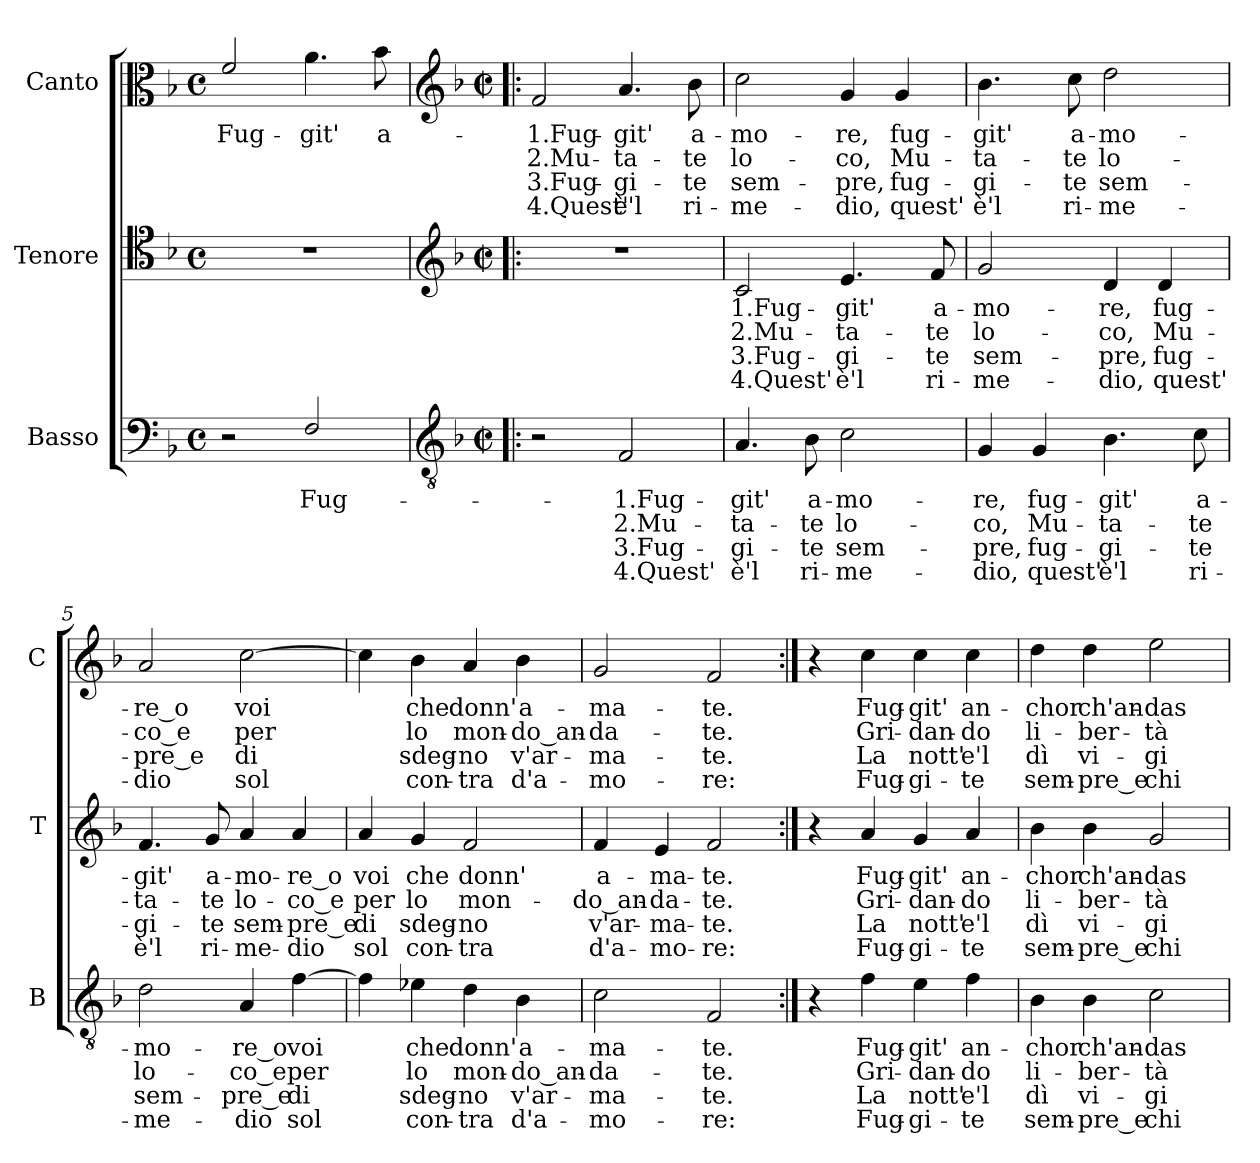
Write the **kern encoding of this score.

**kern	**text	**text	**text	**text	**kern	**text	**text	**text	**text	**kern	**text	**text	**text	**text
*part3	*part3	*part3	*part3	*part3	*part2	*part2	*part2	*part2	*part2	*part1	*part1	*part1	*part1	*part1
*staff3	*staff3	*staff3	*staff3	*staff3	*staff2	*staff2	*staff2	*staff2	*staff2	*staff1	*staff1	*staff1	*staff1	*staff1
*I"Basso	*	*	*	*	*I"Tenore	*	*	*	*	*I"Canto	*	*	*	*
*I'B	*	*	*	*	*I'T	*	*	*	*	*I'C	*	*	*	*
*clefF4	*	*	*	*	*clefC4	*	*	*	*	*clefC3	*	*	*	*
*k[b-]	*	*	*	*	*k[b-]	*	*	*	*	*k[b-]	*	*	*	*
*F:	*	*	*	*	*F:	*	*	*	*	*F:	*	*	*	*
*M4/4	*	*	*	*	*M4/4	*	*	*	*	*M4/4	*	*	*	*
*met(c)	*	*	*	*	*met(c)	*	*	*	*	*met(c)	*	*	*	*
=1	=1	=1	=1	=1	=1	=1	=1	=1	=1	=1	=1	=1	=1	=1
!	!	!	!	!	!	!	!	!	!	!LO:N:head=open	!	!	!	!
2r	.	.	.	.	1r	.	.	.	.	2f/	Fug-	.	.	.
!LO:N:head=open	!	!	!	!	!	!	!	!	!	!LO:N:head=solid	!	!	!	!
2F/	Fug-	.	.	.	.	.	.	.	.	4.a\	-git'	.	.	.
!	!	!	!	!	!	!	!	!	!	!LO:N:head=solid	!	!	!	!
.	.	.	.	.	.	.	.	.	.	8b-\	a-	.	.	.
=2!|:	=2!|:	=2!|:	=2!|:	=2!|:	=2!|:	=2!|:	=2!|:	=2!|:	=2!|:	=2!|:	=2!|:	=2!|:	=2!|:	=2!|:
*clefGv2	*	*	*	*	*clefG2	*	*	*	*	*clefG2	*	*	*	*
*k[b-]	*	*	*	*	*k[b-]	*	*	*	*	*k[b-]	*	*	*	*
*F:	*	*	*	*	*F:	*	*	*	*	*F:	*	*	*	*
*M2/2	*	*	*	*	*M2/2	*	*	*	*	*M2/2	*	*	*	*
*met(c|)	*	*	*	*	*met(c|)	*	*	*	*	*met(c|)	*	*	*	*
2r	.	.	.	.	1r	.	.	.	.	2f/	-1.Fug-	2.Mu-	3.Fug-	4.Quest'
2F/	-1.Fug-	2.Mu-	3.Fug-	4.Quest'	.	.	.	.	.	4.a/	-git'	-ta-	-gi-	è'l
.	.	.	.	.	.	.	.	.	.	8b-\	a-	-te	-te	ri-
=3	=3	=3	=3	=3	=3	=3	=3	=3	=3	=3	=3	=3	=3	=3
4.A/	-git'	-ta-	-gi-	è'l	2c/	1.Fug-	2.Mu-	3.Fug-	4.Quest'	2cc\	-mo-	lo-	sem-	-me-
8B-\	a-	-te	-te	ri-	.	.	.	.	.	.	.	.	.	.
2c\	-mo-	lo-	sem-	-me-	4.e/	-git'	-ta-	-gi-	è'l	4g/	-re,	-co,	-pre,	-dio,
.	.	.	.	.	.	.	.	.	.	4g/	fug-	Mu-	fug-	quest'
.	.	.	.	.	8f/	a-	-te	-te	ri-	.	.	.	.	.
!!LO:LB:g=z
=4	=4	=4	=4	=4	=4	=4	=4	=4	=4	=4	=4	=4	=4	=4
4G/	-re,	-co,	-pre,	-dio,	2g/	-mo-	lo-	sem-	-me-	4.b-\	-git'	-ta-	-gi-	è'l
4G/	fug-	Mu-	fug-	quest'	.	.	.	.	.	.	.	.	.	.
.	.	.	.	.	.	.	.	.	.	8cc\	a-	-te	-te	ri-
4.B-\	-git'	-ta-	-gi-	è'l	4d/	-re,	-co,	-pre,	-dio,	2dd\	-mo-	lo-	sem-	-me-
.	.	.	.	.	4d/	fug-	Mu-	fug-	quest'	.	.	.	.	.
8c\	a-	-te	-te	ri-	.	.	.	.	.	.	.	.	.	.
=5	=5	=5	=5	=5	=5	=5	=5	=5	=5	=5	=5	=5	=5	=5
2d\	-mo-	lo-	sem-	-me-	4.f/	-git'	-ta-	-gi-	è'l	2a/	-re_o	-co_e	-pre_e	-dio
.	.	.	.	.	8g/	a-	-te	-te	ri-	.	.	.	.	.
4A/	-re_o	-co_e	-pre_e	-dio	4a/	-mo-	lo-	sem-	-me-	[2cc\	voi	per	di	sol
[4f\	voi	per	di	sol	4a/	-re_o	-co_e	-pre_e	-dio	.	.	.	.	.
=6	=6	=6	=6	=6	=6	=6	=6	=6	=6	=6	=6	=6	=6	=6
4f\]	.	.	.	.	4a/	voi	per	di	sol	4cc\]	.	.	.	.
4e-X\	che	lo	sdeg-	con-	4g/	che	lo	sdeg-	con-	4b-\	che	lo	sdeg-	con-
4d\	donn'	mon-	-no	-tra	2f/	donn'	mon-	-no	-tra	4a/	donn'	mon-	-no	-tra
4B-\	a-	-do_an-	v'ar-	d'a-	.	.	.	.	.	4b-\	a-	-do_an-	v'ar-	d'a-
=7	=7	=7	=7	=7	=7	=7	=7	=7	=7	=7	=7	=7	=7	=7
2c\	-ma-	-da-	-ma-	-mo-	4f/	a-	-do_an-	v'ar-	d'a-	2g/	-ma-	-da-	-ma-	-mo-
.	.	.	.	.	4e/	-ma-	-da-	-ma-	-mo-	.	.	.	.	.
2F/	-te.	-te.	-te.	-re:	2f/	-te.	-te.	-te.	-re:	2f/	-te.	-te.	-te.	-re:
!!LO:PB:g=z
=8:|!	=8:|!	=8:|!	=8:|!	=8:|!	=8:|!	=8:|!	=8:|!	=8:|!	=8:|!	=8:|!	=8:|!	=8:|!	=8:|!	=8:|!
4r	.	.	.	.	4r	.	.	.	.	4r	.	.	.	.
4f\	Fug-	Gri-	La	Fug-	4a/	Fug-	Gri-	La	Fug-	4cc\	Fug-	Gri-	La	Fug-
4e\	-git'	-dan-	nott'	-gi-	4g/	-git'	-dan-	nott'	-gi-	4cc\	-git'	-dan-	nott'	-gi-
4f\	an-	-do	e'l	-te	4a/	an-	-do	e'l	-te	4cc\	an-	-do	e'l	-te
=9	=9	=9	=9	=9	=9	=9	=9	=9	=9	=9	=9	=9	=9	=9
4B-\	-chor	li-	dì	sem-	4b-\	-chor	li-	dì	sem-	4dd\	-chor	li-	dì	sem-
4B-\	ch'an-	-ber-	vi-	-pre_e	4b-\	ch'an-	-ber-	vi-	-pre_e	4dd\	ch'an-	-ber-	vi-	-pre_e
2c\	-das-	-tà	-gi-	chi	2g/	-das-	-tà	-gi-	chi	2ee\	-das-	-tà	-gi-	chi
=	=	=	=	=	=	=	=	=	=	=	=	=	=	=
*-	*-	*-	*-	*-	*-	*-	*-	*-	*-	*-	*-	*-	*-	*-
